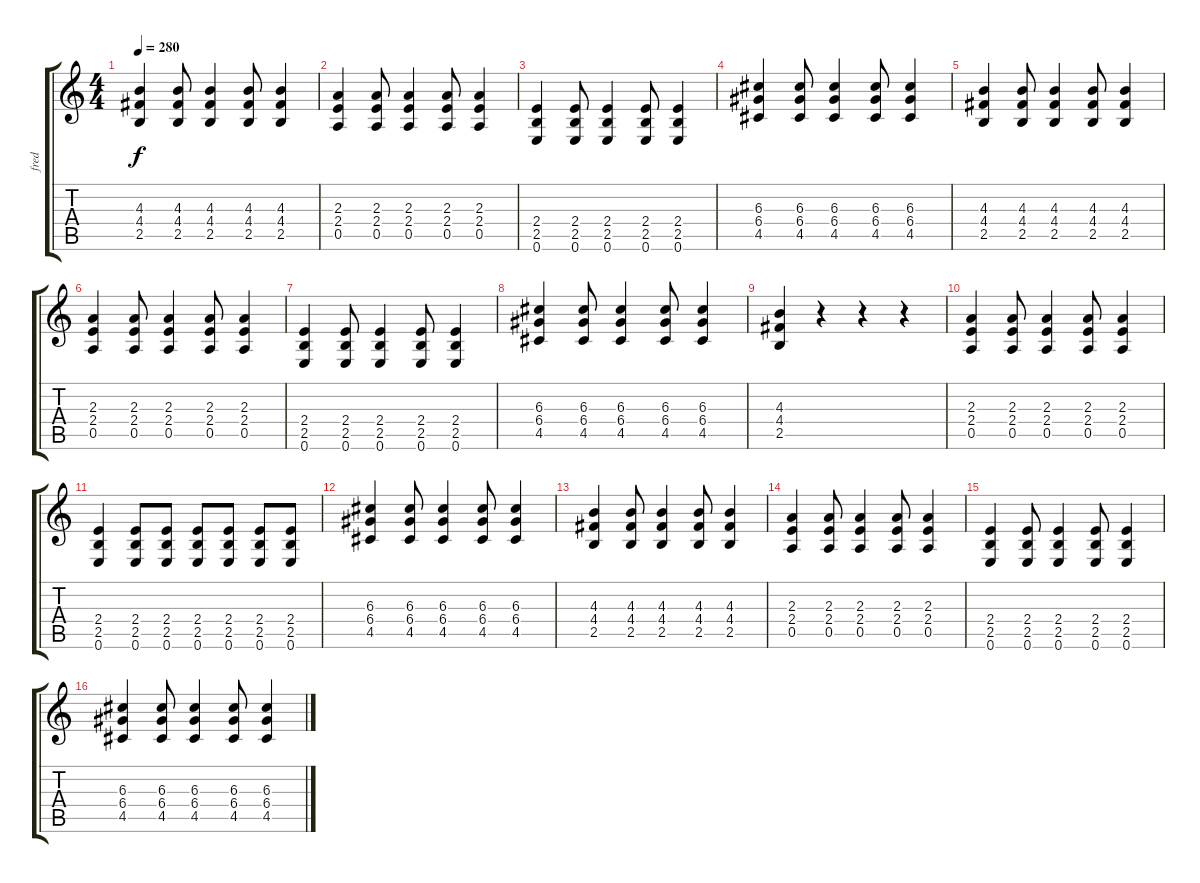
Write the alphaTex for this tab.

\track ("fred" "fred") {instrument distortionguitar}
\staff {score tabs}
\tuning (E4 B3 G3 D3 A2 E2) {hide}
\ts (4 4)
\tempo 280
\clef g2
\ks c
(4.3 4.4 2.5).4{dy f} (4.3 4.4 2.5).8 (4.3 4.4 2.5).4 (4.3 4.4 2.5).8 (4.3 4.4 2.5).4 |
(2.3 2.4 0.5).4 (2.3 2.4 0.5).8 (2.3 2.4 0.5).4 (2.3 2.4 0.5).8 (2.3 2.4 0.5).4 |
(2.4 2.5 0.6).4 (2.4 2.5 0.6).8 (2.4 2.5 0.6).4 (2.4 2.5 0.6).8 (2.4 2.5 0.6).4 |
(6.3 6.4 4.5).4 (6.3 6.4 4.5).8 (6.3 6.4 4.5).4 (6.3 6.4 4.5).8 (6.3 6.4 4.5).4 |
(4.3 4.4 2.5).4 (4.3 4.4 2.5).8 (4.3 4.4 2.5).4 (4.3 4.4 2.5).8 (4.3 4.4 2.5).4 |
(2.3 2.4 0.5).4 (2.3 2.4 0.5).8 (2.3 2.4 0.5).4 (2.3 2.4 0.5).8 (2.3 2.4 0.5).4 |
(2.4 2.5 0.6).4 (2.4 2.5 0.6).8 (2.4 2.5 0.6).4 (2.4 2.5 0.6).8 (2.4 2.5 0.6).4 |
(6.3 6.4 4.5).4 (6.3 6.4 4.5).8 (6.3 6.4 4.5).4 (6.3 6.4 4.5).8 (6.3 6.4 4.5).4 |
(4.3 4.4 2.5).4 r.4 r.4 r.4 |
(2.3 2.4 0.5).4 (2.3 2.4 0.5).8 (2.3 2.4 0.5).4 (2.3 2.4 0.5).8 (2.3 2.4 0.5).4 |
(2.4 2.5 0.6).4 (2.4 2.5 0.6).8 (2.4 2.5 0.6).8 (2.4 2.5 0.6).8 (2.4 2.5 0.6).8 (2.4 2.5 0.6).8 (2.4 2.5 0.6).8 |
(6.3 6.4 4.5).4 (6.3 6.4 4.5).8 (6.3 6.4 4.5).4 (6.3 6.4 4.5).8 (6.3 6.4 4.5).4 |
(4.3 4.4 2.5).4 (4.3 4.4 2.5).8 (4.3 4.4 2.5).4 (4.3 4.4 2.5).8 (4.3 4.4 2.5).4 |
(2.3 2.4 0.5).4 (2.3 2.4 0.5).8 (2.3 2.4 0.5).4 (2.3 2.4 0.5).8 (2.3 2.4 0.5).4 |
(2.4 2.5 0.6).4 (2.4 2.5 0.6).8 (2.4 2.5 0.6).4 (2.4 2.5 0.6).8 (2.4 2.5 0.6).4 |
(6.3 6.4 4.5).4 (6.3 6.4 4.5).8 (6.3 6.4 4.5).4 (6.3 6.4 4.5).8 (6.3 6.4 4.5).4
